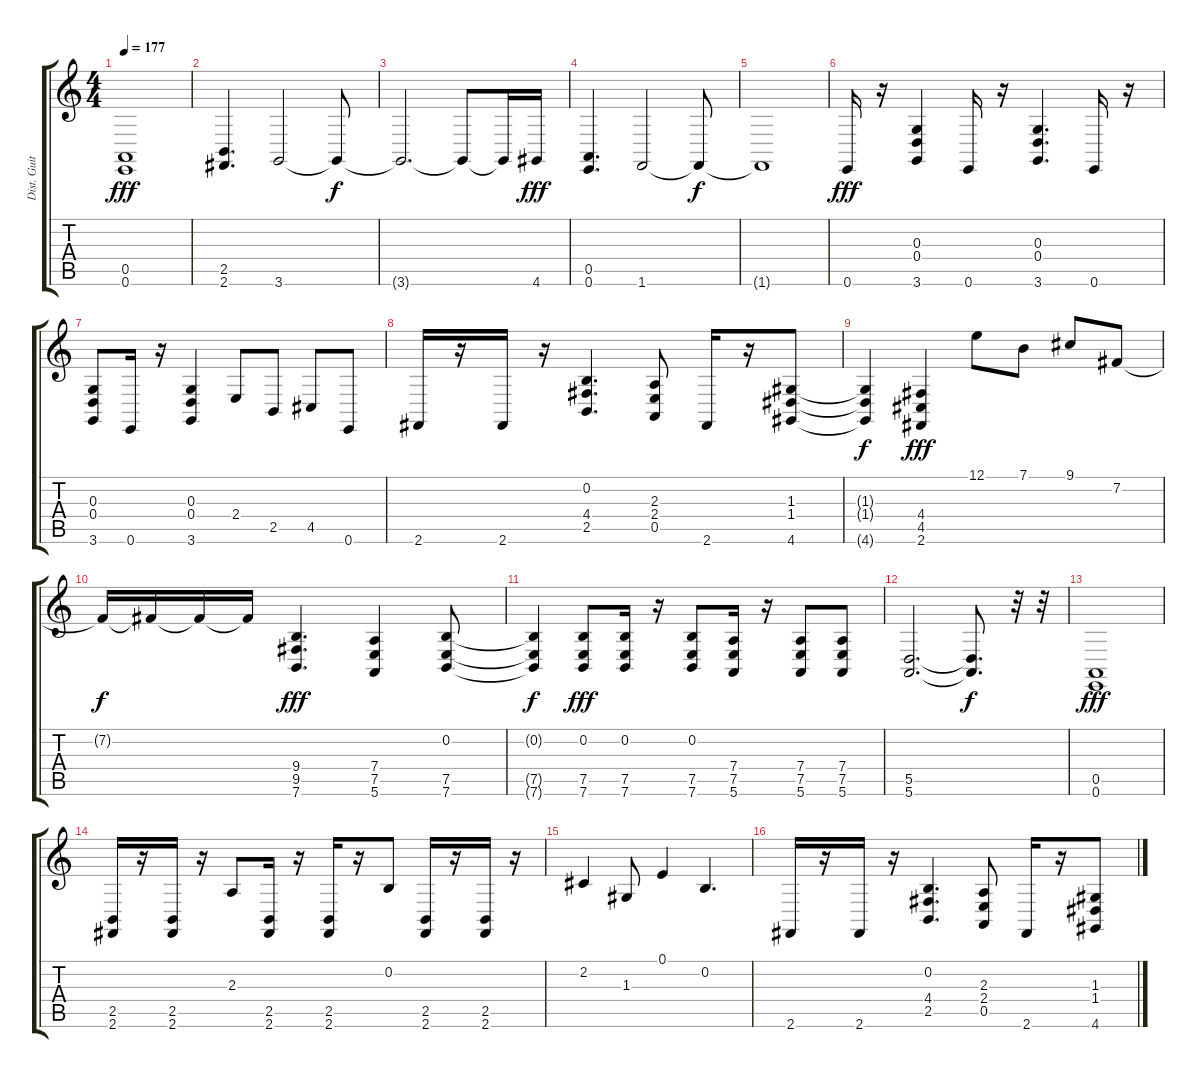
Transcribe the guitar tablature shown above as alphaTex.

\track ("Dist. Guitar 2" "Dist. Guit") {instrument lead2sawtooth}
\staff {score tabs}
\tuning (E4 B3 G3 D3 A2 E2) {hide}
\ts (4 4)
\tempo 177
\clef g2
\ks c
(0.5 0.6).1{dy fff} |
(2.5 2.6).4{d} 3.6.2 3.6{t}.8{dy f} |
3.6{t}.2{d} 3.6{t}.8 3.6{t}.16 4.6.16{dy fff} |
(0.5 0.6).4{d} 1.6.2 1.6{t}.8{dy f} |
1.6{t}.1 |
0.6.16{dy fff} r.16 (0.3 0.4 3.6).4 0.6.16 r.16 (0.3 0.4 3.6).4{d} 0.6.16 r.16 |
(0.3 0.4 3.6).8 0.6.16 r.16 (0.3 0.4 3.6).4 2.4.8 2.5.8 4.5.8 0.6.8 |
2.6.16 r.16 2.6.16 r.16 (0.2 4.4 2.5).4{d} (2.3 2.4 0.5).8 2.6.16 r.16 (1.3 1.4 4.6).8 |
(1.3{t} 1.4{t} 4.6{t}).4{dy f} (4.4 4.5 2.6).4{dy fff} 12.1.8 7.1.8 9.1.8 7.2.8 |
7.2{t}.16{dy f} 7.2{t}.16 7.2{t}.16 7.2{t}.16 (9.4 9.5 7.6).4{d dy fff} (7.4 7.5 5.6).4 (0.2 7.5 7.6).8 |
(0.2{t} 7.5{t} 7.6{t}).4{dy f} (0.2 7.5 7.6).8{dy fff} (0.2 7.5 7.6).16 r.16 (0.2 7.5 7.6).8 (7.4 7.5 5.6).16 r.16 (7.4 7.5 5.6).8 (7.4 7.5 5.6).8 |
(5.5 5.6).2{d} (5.5{t} 5.6{t}).8{d dy f} r.32 r.32 |
(0.5 0.6).1{dy fff} |
(2.5 2.6).16 r.16 (2.5 2.6).16 r.16 2.3.8 (2.5 2.6).16 r.16 (2.5 2.6).16 r.16 0.2.8 (2.5 2.6).16 r.16 (2.5 2.6).16 r.16 |
2.2.4 1.3.8 0.1.4 0.2.4{d} |
2.6.16 r.16 2.6.16 r.16 (0.2 4.4 2.5).4{d} (2.3 2.4 0.5).8 2.6.16 r.16 (1.3 1.4 4.6).8
